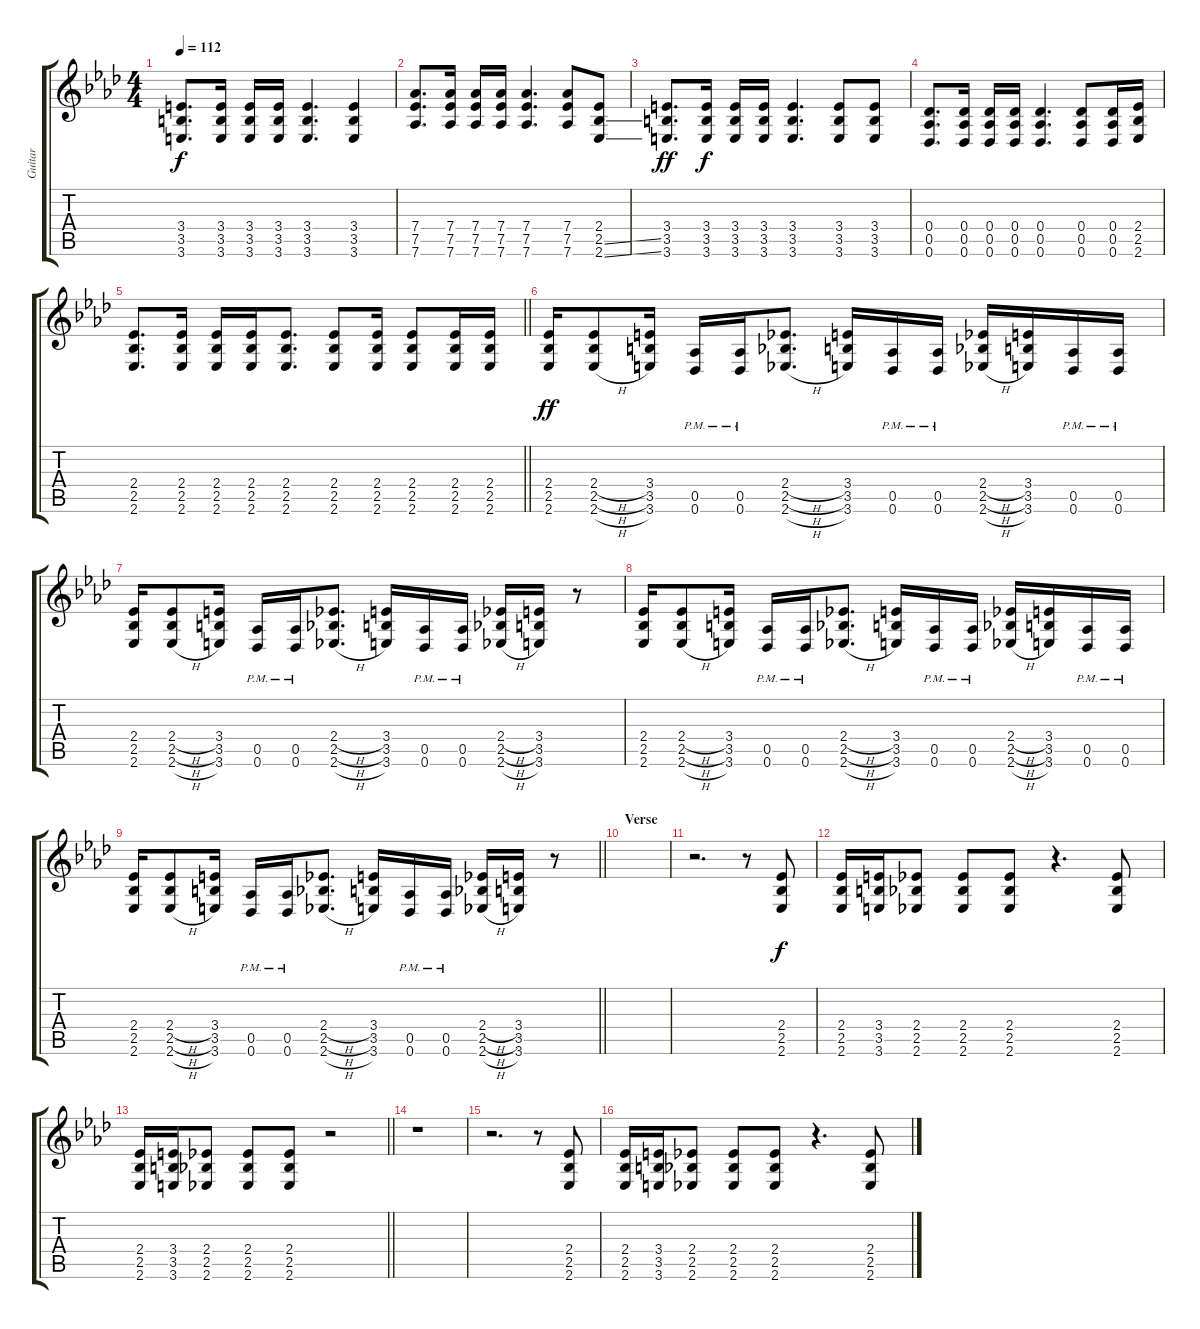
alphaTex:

\track ("Guitar" "Guitar") {instrument distortionguitar}
\staff {score tabs}
\tuning (Eb4 Bb3 Gb3 Db3 Ab2 Db2) {hide}
\ts (4 4)
\tempo 112
\clef g2
\ks ab
(3.4 3.5 3.6).8{d dy f} (3.4 3.5 3.6).16 (3.4 3.5 3.6).16 (3.4 3.5 3.6).16 (3.4 3.5 3.6).4{d} (3.4 3.5 3.6).4 |
(7.4 7.5 7.6).8{d} (7.4 7.5 7.6).16 (7.4 7.5 7.6).16 (7.4 7.5 7.6).16 (7.4 7.5 7.6).4{d} (7.4 7.5 7.6).8 (2.4 2.5{ss} 2.6{ss}).8 |
(3.4 3.5 3.6).8{d dy ff} (3.4 3.5 3.6).16{dy f} (3.4 3.5 3.6).16 (3.4 3.5 3.6).16 (3.4 3.5 3.6).4{d} (3.4 3.5 3.6).8 (3.4 3.5 3.6).8 |
(0.4 0.5 0.6).8{d} (0.4 0.5 0.6).16 (0.4 0.5 0.6).16 (0.4 0.5 0.6).16 (0.4 0.5 0.6).4{d} (0.4 0.5 0.6).8 (0.4 0.5 0.6).16 (2.4 2.5 2.6).16 |
\barLineRight lightlight
(2.4 2.5 2.6).8{d} (2.4 2.5 2.6).16 (2.4 2.5 2.6).16 (2.4 2.5 2.6).16 (2.4 2.5 2.6).8{d} (2.4 2.5 2.6).8 (2.4 2.5 2.6).16 (2.4 2.5 2.6).8 (2.4 2.5 2.6).16 (2.4 2.5 2.6).16 |
(2.4 2.5 2.6).16{dy ff} (2.4{h} 2.5{h} 2.6{h}).8 (3.4 3.5 3.6).16 (0.5{pm} 0.6).16 (0.5{pm} 0.6).16 (2.4{h} 2.5{h} 2.6{h}).8{d} (3.4 3.5 3.6).16 (0.5{pm} 0.6).16 (0.5{pm} 0.6).16 (2.4{h} 2.5{h} 2.6{h}).16 (3.4 3.5 3.6).16 (0.5{pm} 0.6).16 (0.5{pm} 0.6).16 |
(2.4 2.5 2.6).16 (2.4{h} 2.5{h} 2.6{h}).8 (3.4 3.5 3.6).16 (0.5{pm} 0.6).16 (0.5{pm} 0.6).16 (2.4{h} 2.5{h} 2.6{h}).8{d} (3.4 3.5 3.6).16 (0.5{pm} 0.6).16 (0.5{pm} 0.6).16 (2.4{h} 2.5{h} 2.6{h}).16 (3.4 3.5 3.6).16 r.8 |
(2.4 2.5 2.6).16 (2.4{h} 2.5{h} 2.6{h}).8 (3.4 3.5 3.6).16 (0.5{pm} 0.6).16 (0.5{pm} 0.6).16 (2.4{h} 2.5{h} 2.6{h}).8{d} (3.4 3.5 3.6).16 (0.5{pm} 0.6).16 (0.5{pm} 0.6).16 (2.4{h} 2.5{h} 2.6{h}).16 (3.4 3.5 3.6).16 (0.5{pm} 0.6).16 (0.5{pm} 0.6).16 |
\barLineRight lightlight
(2.4 2.5 2.6).16 (2.4{h} 2.5{h} 2.6{h}).8 (3.4 3.5 3.6).16 (0.5{pm} 0.6).16 (0.5{pm} 0.6).16 (2.4{h} 2.5{h} 2.6{h}).8{d} (3.4 3.5 3.6).16 (0.5{pm} 0.6).16 (0.5{pm} 0.6).16 (2.4{h} 2.5{h} 2.6{h}).16 (3.4 3.5 3.6).16 r.8 |
\section ("" "Verse")
|
r.2{d} r.8 (2.4 2.5 2.6).8{dy f} |
(2.4 2.5 2.6).16 (3.4 3.5 3.6).16 (2.4 2.5 2.6).8 (2.4 2.5 2.6).8 (2.4 2.5 2.6).8 r.4{d} (2.4 2.5 2.6).8 |
\barLineRight lightlight
(2.4 2.5 2.6).16 (3.4 3.5 3.6).16 (2.4 2.5 2.6).8 (2.4 2.5 2.6).8 (2.4 2.5 2.6).8 r.2 |
r.1 |
r.2{d} r.8 (2.4 2.5 2.6).8 |
(2.4 2.5 2.6).16 (3.4 3.5 3.6).16 (2.4 2.5 2.6).8 (2.4 2.5 2.6).8 (2.4 2.5 2.6).8 r.4{d} (2.4 2.5 2.6).8
